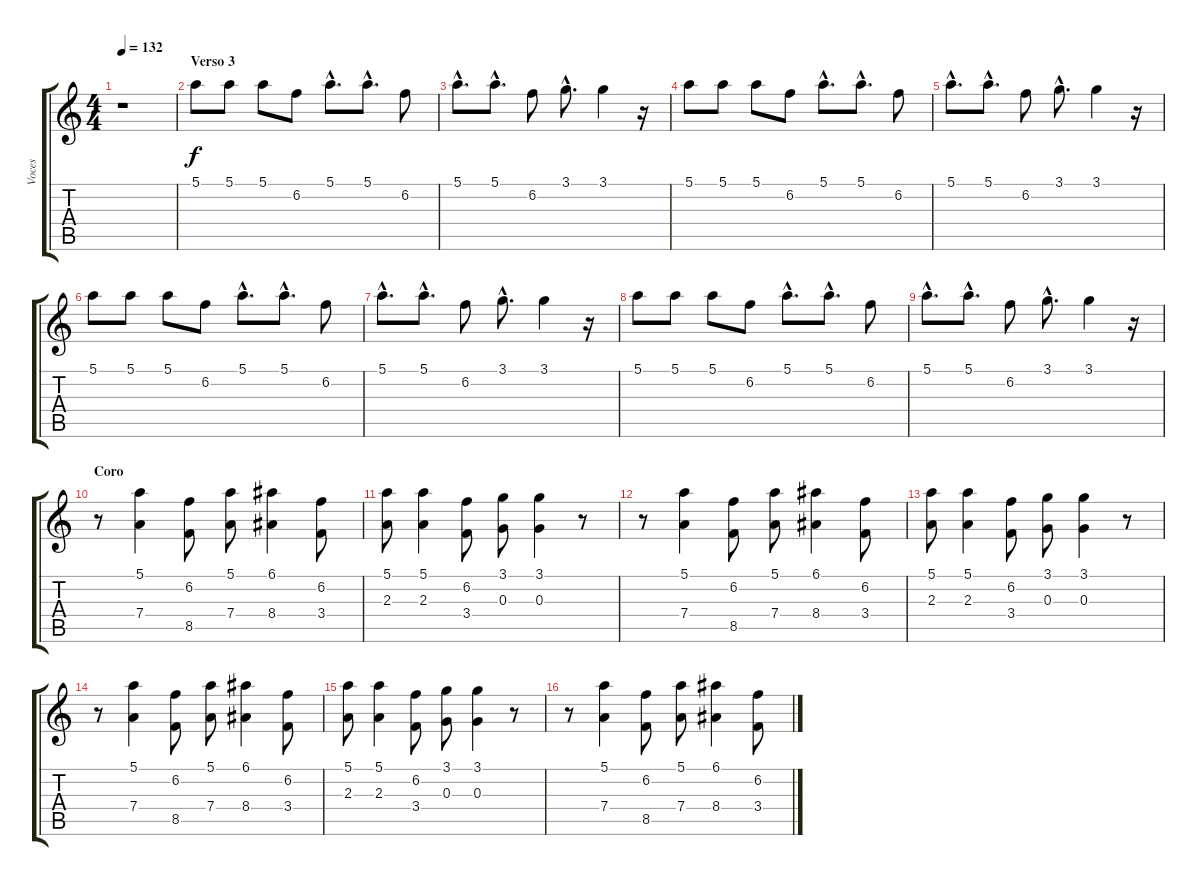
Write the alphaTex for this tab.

\track ("Voces" "Voces") {instrument distortionguitar}
\staff {score tabs}
\tuning (E4 B3 G3 D3 A2 E2) {hide}
\ts (4 4)
\tempo 132
\clef g2
\ks c
r.1{dy f} |
\section ("" "Verso 3")
5.1.8 5.1.8 5.1.8 6.2.8 5.1{hac}.8{d} 5.1{hac}.8{d} 6.2.8 |
5.1{hac}.8{d} 5.1{hac}.8{d} 6.2.8 3.1{hac}.8{d} 3.1.4 r.16 |
5.1.8 5.1.8 5.1.8 6.2.8 5.1{hac}.8{d} 5.1{hac}.8{d} 6.2.8 |
5.1{hac}.8{d} 5.1{hac}.8{d} 6.2.8 3.1{hac}.8{d} 3.1.4 r.16 |
5.1.8 5.1.8 5.1.8 6.2.8 5.1{hac}.8{d} 5.1{hac}.8{d} 6.2.8 |
5.1{hac}.8{d} 5.1{hac}.8{d} 6.2.8 3.1{hac}.8{d} 3.1.4 r.16 |
5.1.8 5.1.8 5.1.8 6.2.8 5.1{hac}.8{d} 5.1{hac}.8{d} 6.2.8 |
5.1{hac}.8{d} 5.1{hac}.8{d} 6.2.8 3.1{hac}.8{d} 3.1.4 r.16 |
\section ("" "Coro")
r.8 (5.1 7.4).4 (6.2 8.5).8 (5.1 7.4).8 (6.1 8.4).4 (6.2 3.4).8 |
(5.1 2.3).8 (5.1 2.3).4 (6.2 3.4).8 (3.1 0.3).8 (3.1 0.3).4 r.8 |
r.8 (5.1 7.4).4 (6.2 8.5).8 (5.1 7.4).8 (6.1 8.4).4 (6.2 3.4).8 |
(5.1 2.3).8 (5.1 2.3).4 (6.2 3.4).8 (3.1 0.3).8 (3.1 0.3).4 r.8 |
r.8 (5.1 7.4).4 (6.2 8.5).8 (5.1 7.4).8 (6.1 8.4).4 (6.2 3.4).8 |
(5.1 2.3).8 (5.1 2.3).4 (6.2 3.4).8 (3.1 0.3).8 (3.1 0.3).4 r.8 |
r.8 (5.1 7.4).4 (6.2 8.5).8 (5.1 7.4).8 (6.1 8.4).4 (6.2 3.4).8
